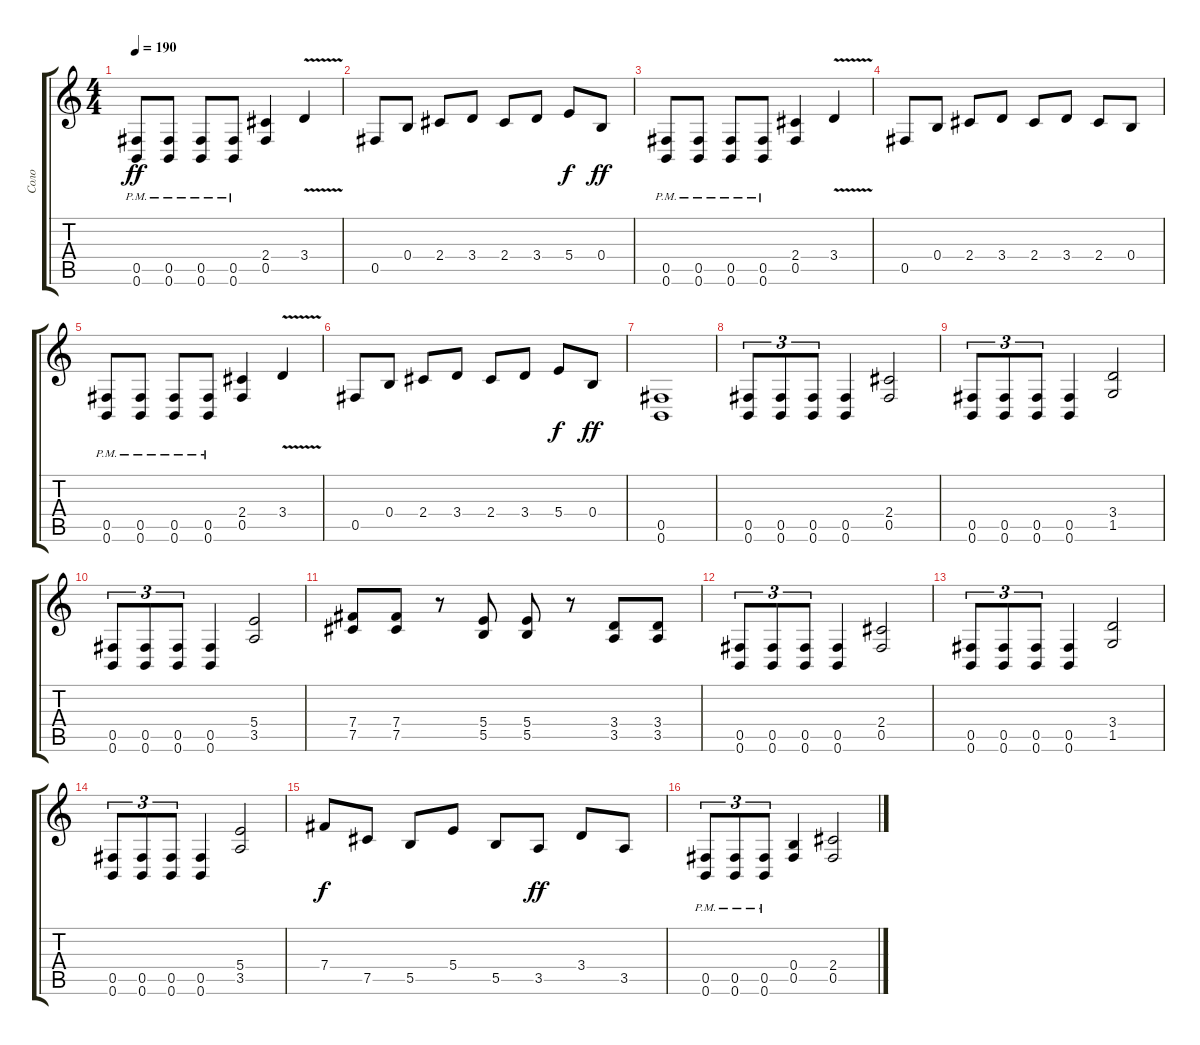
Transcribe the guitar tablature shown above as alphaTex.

\track ("Соло" "Соло") {instrument distortionguitar}
\staff {score tabs}
\tuning (Db4 Ab3 E3 B2 Gb2 B1) {hide}
\ts (4 4)
\tempo 190
\clef g2
\ks c
(0.5{pm} 0.6{pm}).8{dy ff} (0.5{pm} 0.6{pm}).8 (0.5{pm} 0.6{pm}).8 (0.5{pm} 0.6{pm}).8 (2.4 0.5).4 3.4{v}.4 |
0.5.8 0.4.8 2.4.8 3.4.8 2.4.8 3.4.8 5.4.8{dy f} 0.4.8{dy ff} |
(0.5{pm} 0.6{pm}).8 (0.5{pm} 0.6{pm}).8 (0.5{pm} 0.6{pm}).8 (0.5{pm} 0.6{pm}).8 (2.4 0.5).4 3.4{v}.4 |
0.5.8 0.4.8 2.4.8 3.4.8 2.4.8 3.4.8 2.4.8 0.4.8 |
(0.5{pm} 0.6{pm}).8 (0.5{pm} 0.6{pm}).8 (0.5{pm} 0.6{pm}).8 (0.5{pm} 0.6{pm}).8 (2.4 0.5).4 3.4{v}.4 |
0.5.8 0.4.8 2.4.8 3.4.8 2.4.8 3.4.8 5.4.8{dy f} 0.4.8{dy ff} |
(0.5 0.6).1 |
(0.5 0.6).8{tu (3 2)} (0.5 0.6).8{tu (3 2)} (0.5 0.6).8{tu (3 2)} (0.5 0.6).4 (2.4 0.5).2 |
(0.5 0.6).8{tu (3 2)} (0.5 0.6).8{tu (3 2)} (0.5 0.6).8{tu (3 2)} (0.5 0.6).4 (3.4 1.5).2 |
(0.5 0.6).8{tu (3 2)} (0.5 0.6).8{tu (3 2)} (0.5 0.6).8{tu (3 2)} (0.5 0.6).4 (5.4 3.5).2 |
(7.4 7.5).8 (7.4 7.5).8 r.8 (5.4 5.5).8 (5.4 5.5).8 r.8 (3.4 3.5).8 (3.4 3.5).8 |
(0.5 0.6).8{tu (3 2)} (0.5 0.6).8{tu (3 2)} (0.5 0.6).8{tu (3 2)} (0.5 0.6).4 (2.4 0.5).2 |
(0.5 0.6).8{tu (3 2)} (0.5 0.6).8{tu (3 2)} (0.5 0.6).8{tu (3 2)} (0.5 0.6).4 (3.4 1.5).2 |
(0.5 0.6).8{tu (3 2)} (0.5 0.6).8{tu (3 2)} (0.5 0.6).8{tu (3 2)} (0.5 0.6).4 (5.4 3.5).2 |
7.4.8{dy f} 7.5.8 5.5.8 5.4.8 5.5.8 3.5.8{dy ff} 3.4.8 3.5.8 |
(0.5{pm} 0.6{pm}).8{tu (3 2)} (0.5{pm} 0.6{pm}).8{tu (3 2)} (0.5{pm} 0.6{pm}).8{tu (3 2)} (0.4 0.5).4 (2.4 0.5).2
